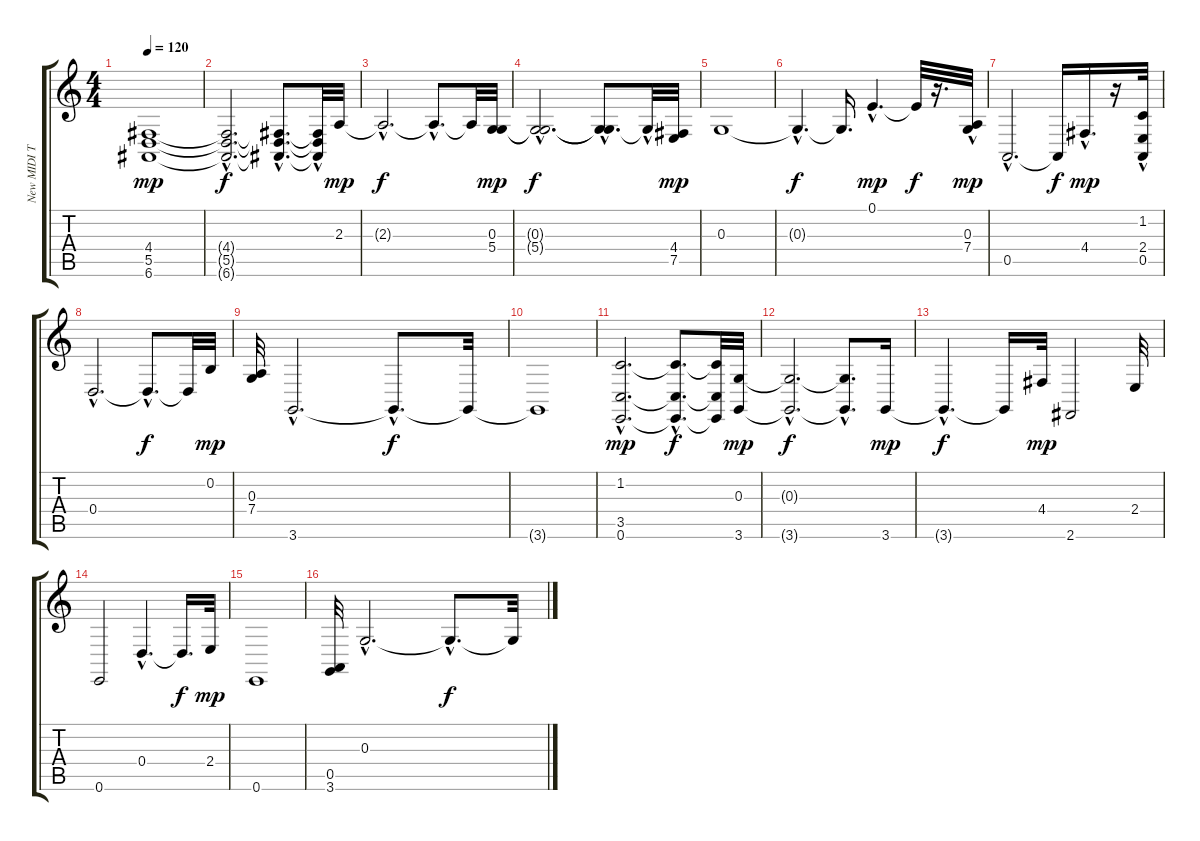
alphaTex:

\track ("New MIDI Track" "New MIDI T") {instrument stringensemble2}
\staff {score tabs}
\tuning (E4 B3 G3 D3 A2 E2) {hide}
\ts (4 4)
\tempo 120
\clef g2
\ks c
(4.4 5.5 6.6).1{dy mp} |
(4.4{hac t} 5.5{hac t} 6.6{hac t}).2{d dy f} (4.4{hac t} 5.5{hac t} 6.6{hac t}).8{d} (4.4{hac t} 5.5{hac t} 6.6{hac t}).32 2.3.32{dy mp} |
2.3{hac t}.2{d dy f} 2.3{hac t}.8{d} 2.3{t}.32 (0.3 5.4).32{dy mp} |
(0.3{hac t} 5.4{hac t}).2{d dy f} (0.3{hac t} 5.4{hac t}).8{d} 5.4{hac t}.32 (4.4 7.5).32{dy mp} |
0.3.1 |
0.3{hac t}.4{d dy f} 0.3{t}.16{d} 0.1{hac}.4{d dy mp} 0.1{t}.32{dy f} r.16{d} (0.3{hac} 7.4{hac}).32{dy mp} |
0.5{hac}.2{d} 0.5{t}.16{dy f} 4.4{hac}.16{d dy mp} r.16 (1.2{hac} 2.4{hac} 0.5{hac}).32 |
0.4{hac}.2{d} 0.4{hac t}.8{d dy f} 0.4{t}.32 0.2.32{dy mp} |
(0.3 7.4).32 3.6{hac}.2{d} 3.6{hac t}.8{d dy f} 3.6{t}.32 |
3.6{t}.1 |
(1.2{hac} 3.5{hac} 0.6{hac}).2{d dy mp} (1.2{hac t} 3.5{hac t} 0.6{hac t}).8{d dy f} (1.2{t} 3.5{t} 0.6{t}).32 (0.3 3.6).32{dy mp} |
(0.3{hac t} 3.6{hac t}).2{d dy f} (0.3{hac t} 3.6{hac t}).8{d} 3.6.16{dy mp} |
3.6{hac t}.4{d dy f} 3.6{t}.16 4.4.32{dy mp} 2.6.2 2.4.32 |
0.6.2 0.4{hac}.4{d} 0.4{t}.16{d dy f} 2.4.32{dy mp} |
0.6.1 |
(0.5 3.6).32 0.3{hac}.2{d} 0.3{hac t}.8{d dy f} 0.3{t}.32
